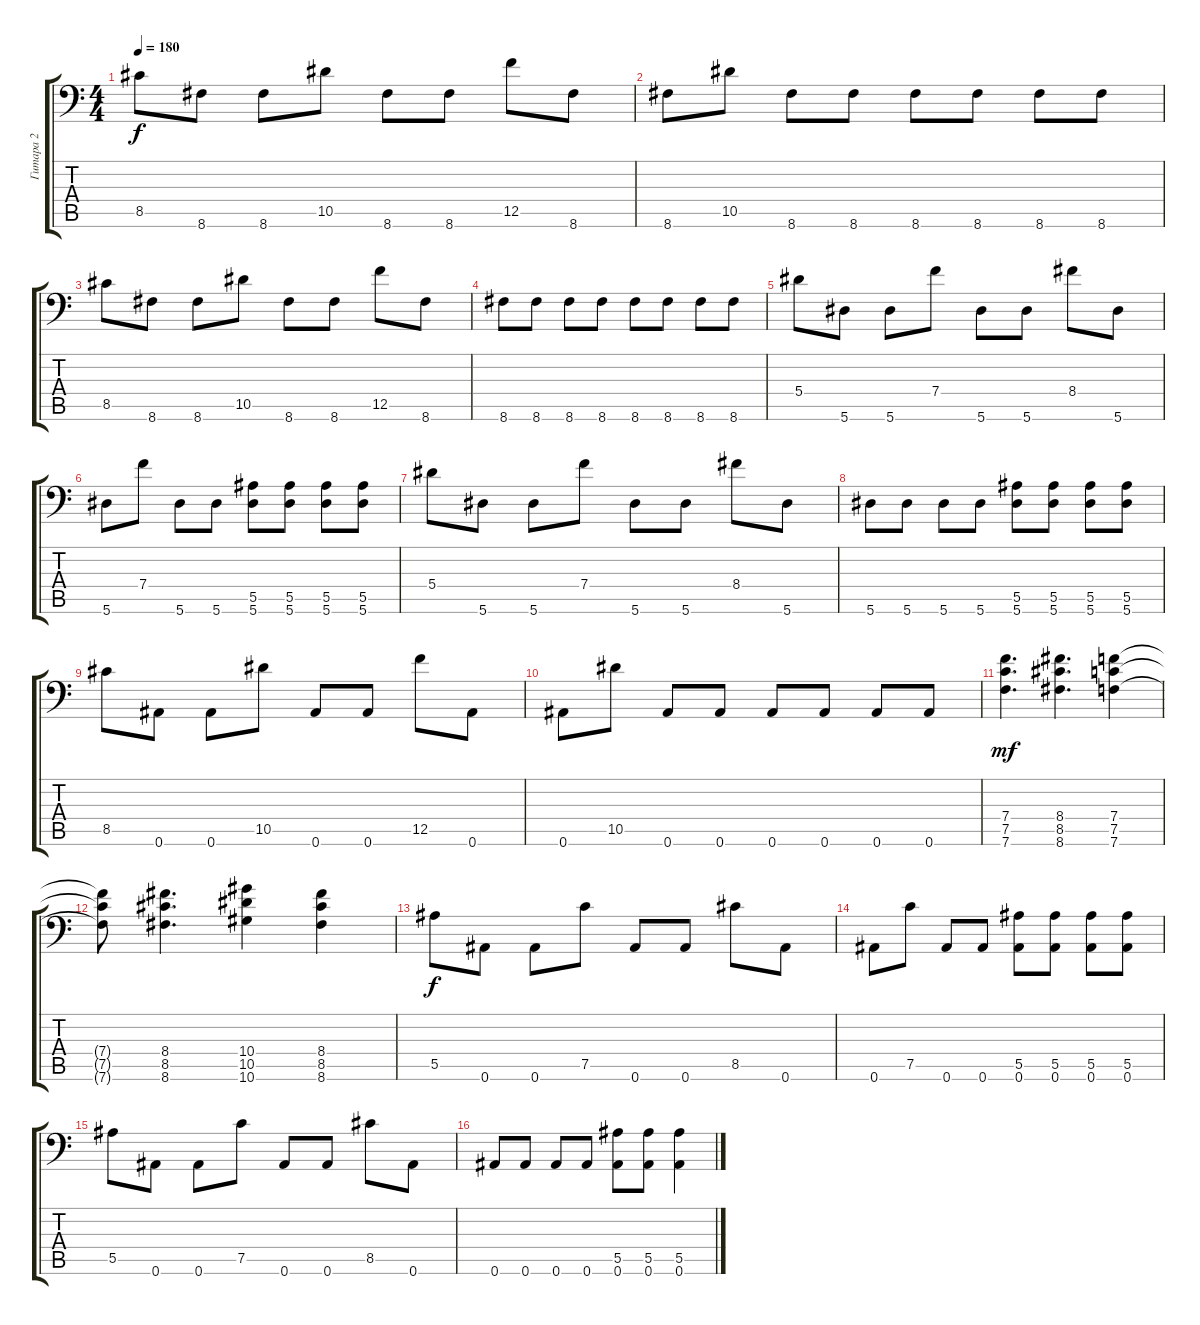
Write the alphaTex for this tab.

\track ("Гитара 2" "Гитара 2") {instrument overdrivenguitar}
\staff {score tabs}
\tuning (C4 G3 Eb3 Bb2 F2 Bb1) {hide}
\ts (4 4)
\tempo 180
\clef f4
\ks c
8.5.8{dy f} 8.6.8 8.6.8 10.5.8 8.6.8 8.6.8 12.5.8 8.6.8 |
8.6.8 10.5.8 8.6.8 8.6.8 8.6.8 8.6.8 8.6.8 8.6.8 |
8.5.8 8.6.8 8.6.8 10.5.8 8.6.8 8.6.8 12.5.8 8.6.8 |
8.6.8 8.6.8 8.6.8 8.6.8 8.6.8 8.6.8 8.6.8 8.6.8 |
5.4.8 5.6.8 5.6.8 7.4.8 5.6.8 5.6.8 8.4.8 5.6.8 |
5.6.8 7.4.8 5.6.8 5.6.8 (5.5 5.6).8 (5.5 5.6).8 (5.5 5.6).8 (5.5 5.6).8 |
5.4.8 5.6.8 5.6.8 7.4.8 5.6.8 5.6.8 8.4.8 5.6.8 |
5.6.8 5.6.8 5.6.8 5.6.8 (5.5 5.6).8 (5.5 5.6).8 (5.5 5.6).8 (5.5 5.6).8 |
8.5.8 0.6.8 0.6.8 10.5.8 0.6.8 0.6.8 12.5.8 0.6.8 |
0.6.8 10.5.8 0.6.8 0.6.8 0.6.8 0.6.8 0.6.8 0.6.8 |
(7.4 7.5 7.6).4{d dy mf} (8.4 8.5 8.6).4{d} (7.4 7.5 7.6).4 |
(7.4{t} 7.5{t} 7.6{t}).8 (8.4 8.5 8.6).4{d} (10.4 10.5 10.6).4 (8.4 8.5 8.6).4 |
5.5.8{dy f} 0.6.8 0.6.8 7.5.8 0.6.8 0.6.8 8.5.8 0.6.8 |
0.6.8 7.5.8 0.6.8 0.6.8 (5.5 0.6).8 (5.5 0.6).8 (5.5 0.6).8 (5.5 0.6).8 |
5.5.8 0.6.8 0.6.8 7.5.8 0.6.8 0.6.8 8.5.8 0.6.8 |
0.6.8 0.6.8 0.6.8 0.6.8 (5.5 0.6).8 (5.5 0.6).8 (5.5 0.6).4
